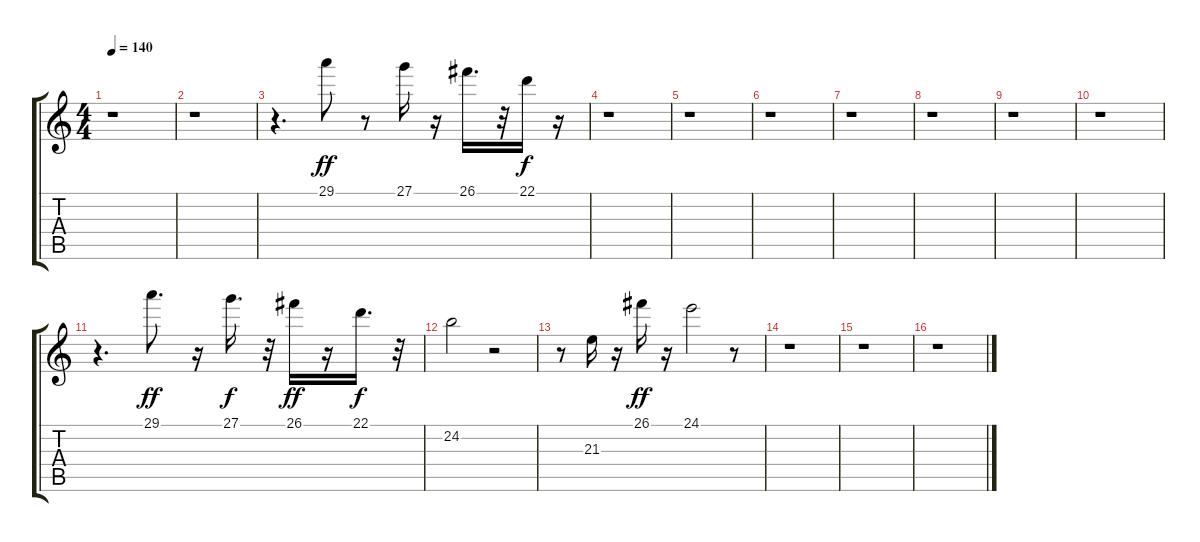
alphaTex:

\track "" {instrument celesta}
\staff {score tabs}
\tuning (E4 B3 G3 D3 A2 E2) {hide}
\ts (4 4)
\tempo 140
\clef g2
\ks c
r.1{dy f} |
r.1 |
r.4{d} 29.1.8{dy ff} r.8 27.1.16 r.16 26.1.16{d} r.32 22.1.16{dy f} r.16 |
r.1 |
r.1 |
r.1 |
r.1 |
r.1 |
r.1 |
r.1 |
r.4{d} 29.1.8{d dy ff} r.16 27.1.16{d dy f} r.32 26.1.16{dy ff} r.16 22.1.16{d dy f} r.32 |
24.2.2 r.2 |
r.8 21.3.16 r.16 26.1.16{dy ff} r.16 24.1.2 r.8 |
r.1 |
r.1 |
r.1
